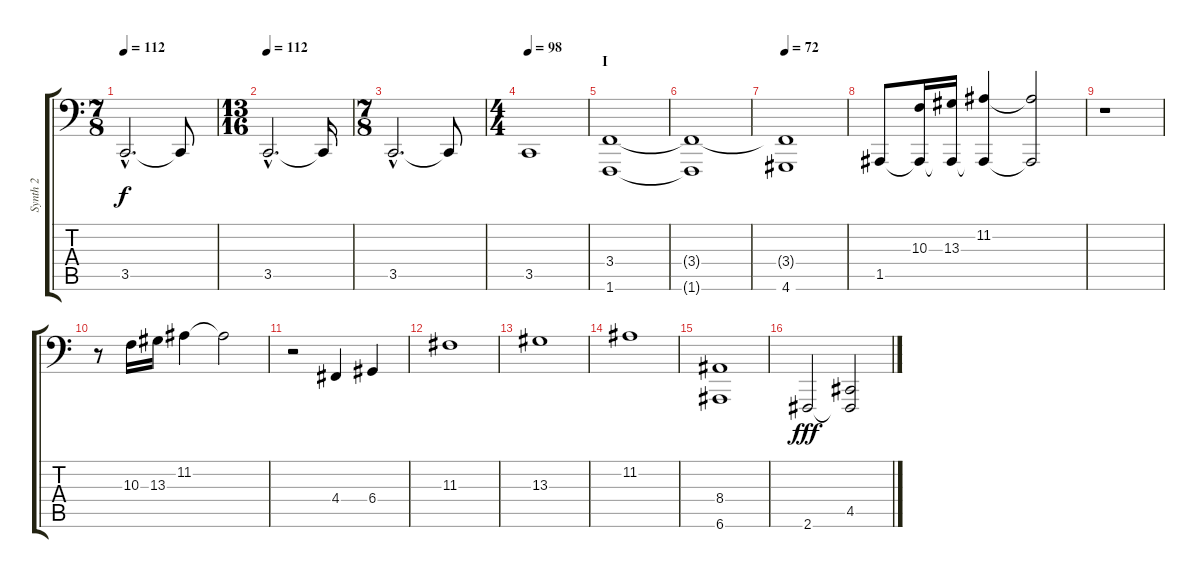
\track ("Synth 2" "Synth 2") {instrument synthbrass1}
\staff {score tabs}
\tuning (E3 B2 G2 D2 A1 E1) {hide}
\ts (7 8)
\tempo 112
\clef f4
\ks c
3.5{hac}.2{d dy f} 3.5{t}.8 |
\ts (13 16)
\tempo 112
3.5{hac}.2{d} 3.5{t}.16 |
\ts (7 8)
3.5{hac}.2{d} 3.5{t}.8 |
\ts (4 4)
\tempo 98
3.5.1 |
\section ("" "I")
(3.4 1.6).1 |
(3.4{t} 1.6{t}).1 |
\tempo 72
(3.4{t} 4.6).1 |
1.5.8{instrument contrabass} (10.3 1.5{t}).16 (13.3 1.5{t}).16 (11.2 1.5{t}).4{volume 0} (11.2{t} 1.5{t}).2 |
r.1{volume 16} |
r.8 10.3.16 13.3.16 11.2.4{volume 0} 11.2{t}.2 |
r.2{volume 16} 4.4.4 6.4.4 |
11.3.1 |
13.3.1 |
11.2.1 |
(8.4 6.6).1 |
2.6.2{dy fff} (4.5 2.6{t}).2
